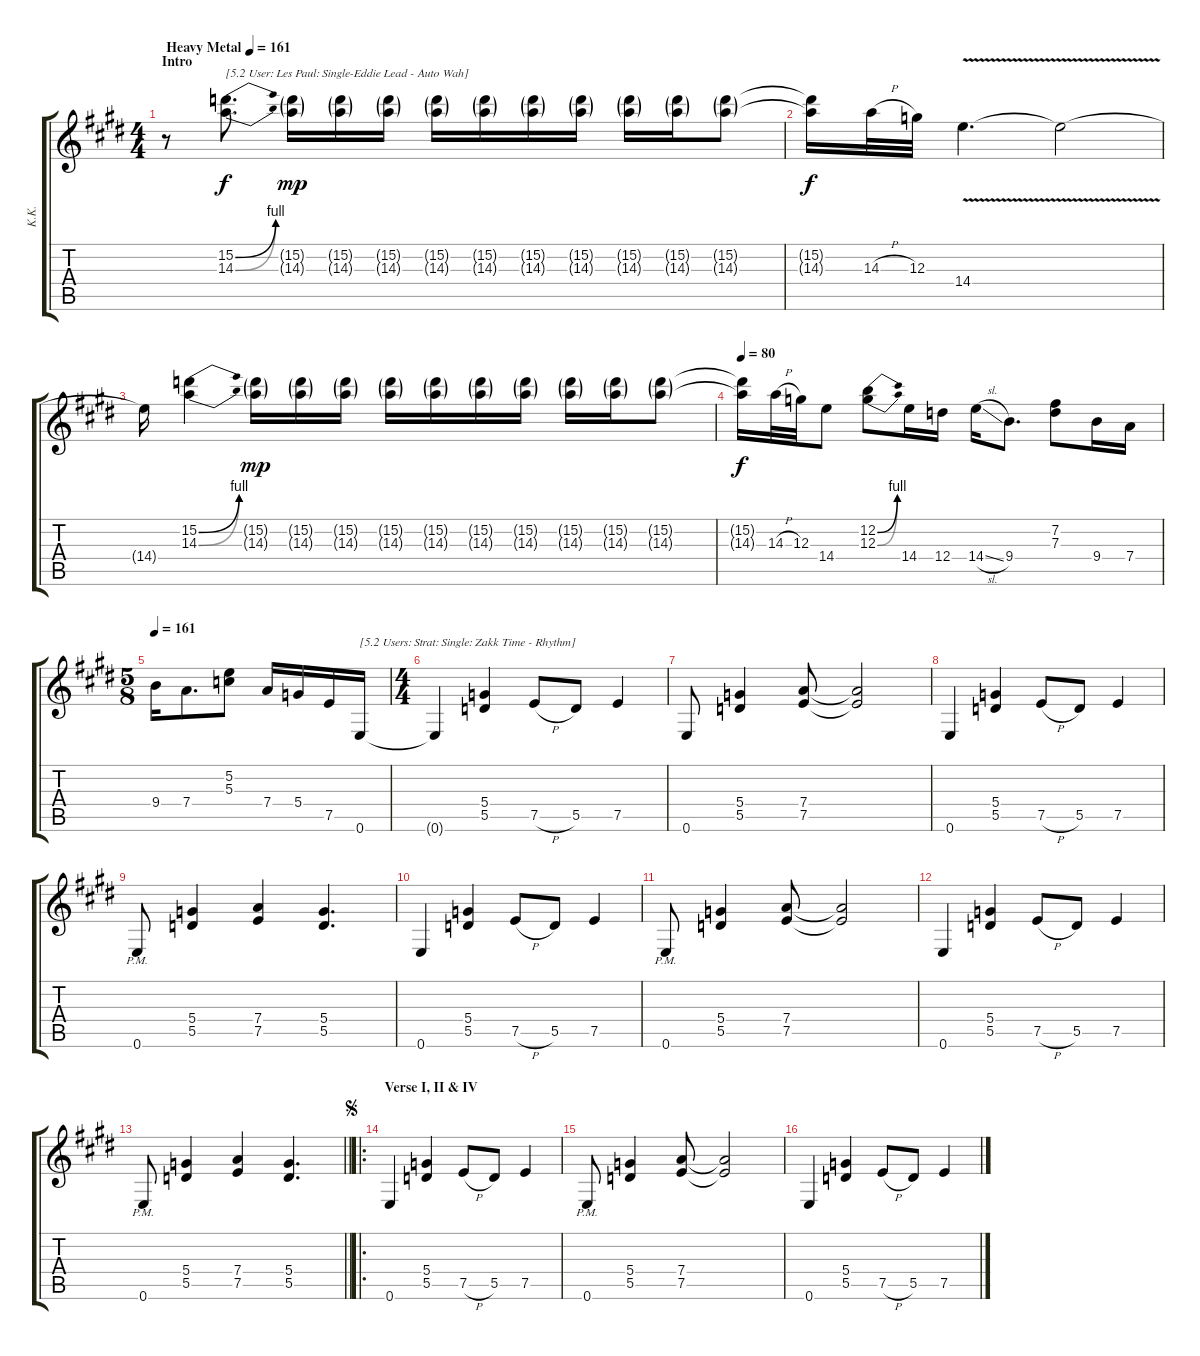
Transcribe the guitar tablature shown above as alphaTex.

\track ("K.K." "K.K.") {instrument overdrivenguitar}
\staff {score tabs}
\tuning (E4 B3 G3 D3 A2 E2) {hide}
\ts (4 4)
\section ("" "Intro")
\tempo (161 "Heavy Metal")
\tempo 82
\tempo (161 "Heavy Metal")
\clef g2
\ks e
r.8{dy f instrument overdrivenguitar} (15.2{be (bend 0 0 60 4)} 14.3{be (bend 0 0 60 4)}).8{d txt "[5.2 User: Les Paul: Single-Eddie Lead - Auto Wah]"} (15.2{g} 14.3{g}).16{dy mp} (15.2{g} 14.3{g}).16 (15.2{g} 14.3{g}).16 (15.2{g} 14.3{g}).16 (15.2{g} 14.3{g}).16 (15.2{g} 14.3{g}).16 (15.2{g} 14.3{g}).16 (15.2{g} 14.3{g}).16 (15.2{g} 14.3{g}).16 (15.2{g} 14.3{g}).8 |
(15.2{t} 14.3{t}).16{dy f} 14.3{h}.32 12.3.32 14.4{v}.4{d} 14.4{t}.2 |
14.4{t}.16 (15.2{be (bend 0 0 60 4)} 14.3{be (bend 0 0 60 4)}).4 (15.2{g} 14.3{g}).16{dy mp} (15.2{g} 14.3{g}).16 (15.2{g} 14.3{g}).16 (15.2{g} 14.3{g}).16 (15.2{g} 14.3{g}).16 (15.2{g} 14.3{g}).16 (15.2{g} 14.3{g}).16 (15.2{g} 14.3{g}).16 (15.2{g} 14.3{g}).16 (15.2{g} 14.3{g}).8 |
\tempo 80
(15.2{t} 14.3{t}).16{dy f} 14.3{h}.32 12.3.32 14.4.8 (12.2{be (bend 0 0 60 4)} 12.3{be (bend 0 0 60 4)}).8 14.4.16 12.4.16 14.4{sl}.16 9.4.8{d} (7.2 7.3).8 9.4.16 7.4.16 |
\ts (5 8)
\tempo 161
9.4.16 7.4.8{d} (5.2 5.3).8 7.4.16 5.4.16 7.5.16 0.6.16{txt "[5.2 Users: Strat: Single: Zakk Time - Rhythm]" volume 13 balance 11 instrument overdrivenguitar} |
\ts (4 4)
0.6{t}.4 (5.4 5.5).4 7.5{h}.8 5.5.8 7.5.4 |
0.6.8 (5.4 5.5).4 (7.4 7.5).8 (7.4{t} 7.5{t}).2 |
0.6.4 (5.4 5.5).4 7.5{h}.8 5.5.8 7.5.4 |
0.6{pm}.8 (5.4 5.5).4 (7.4 7.5).4 (5.4 5.5).4{d} |
0.6.4 (5.4 5.5).4 7.5{h}.8 5.5.8 7.5.4 |
0.6{pm}.8 (5.4 5.5).4 (7.4 7.5).8 (7.4{t} 7.5{t}).2 |
0.6.4 (5.4 5.5).4 7.5{h}.8 5.5.8 7.5.4 |
\barLineRight lightlight
0.6{pm}.8 (5.4 5.5).4 (7.4 7.5).4 (5.4 5.5).4{d} |
\ro
\section ("" "Verse I, II & IV")
\jump segno
0.6.4 (5.4 5.5).4 7.5{h}.8 5.5.8 7.5.4 |
0.6{pm}.8 (5.4 5.5).4 (7.4 7.5).8 (7.4{t} 7.5{t}).2 |
0.6.4 (5.4 5.5).4 7.5{h}.8 5.5.8 7.5.4
